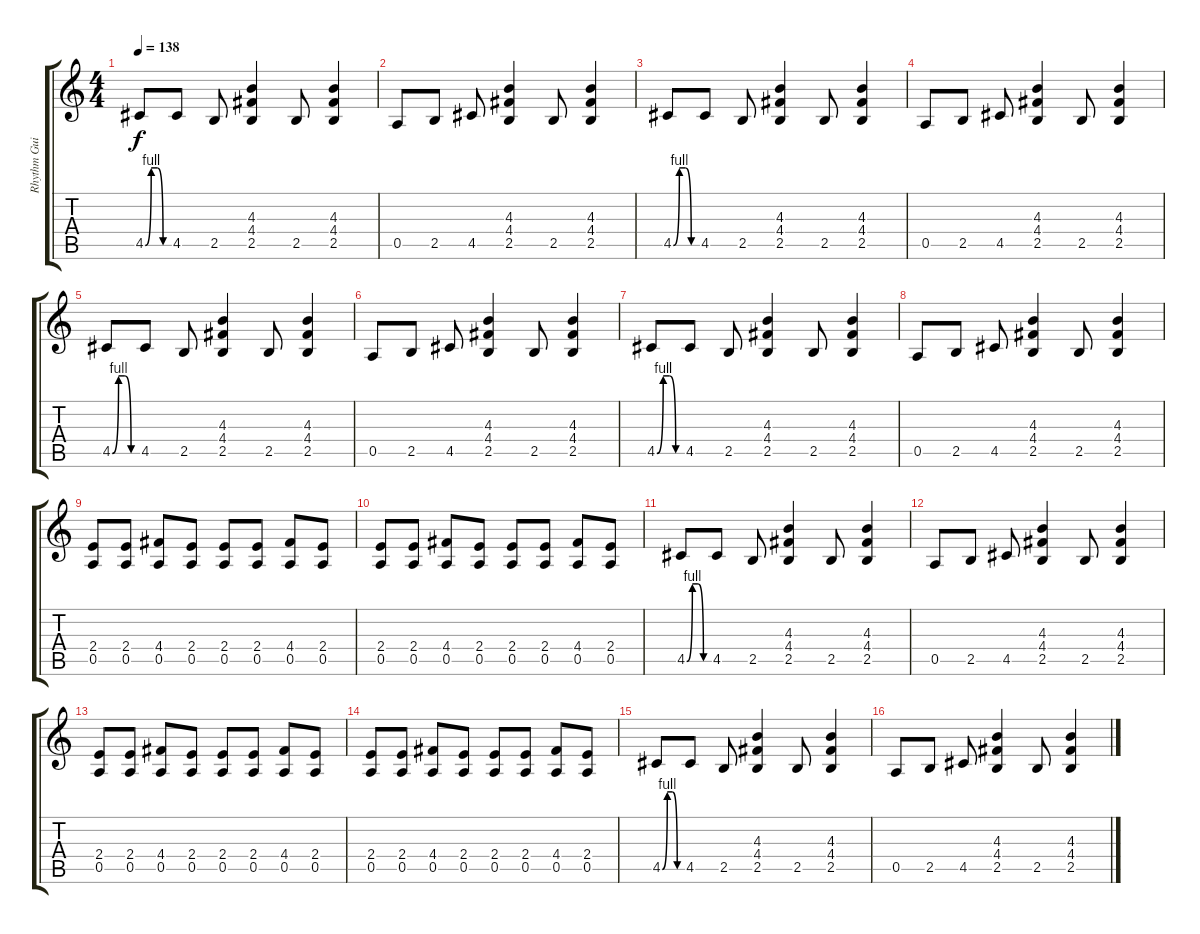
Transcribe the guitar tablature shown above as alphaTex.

\track ("Rhythm Guitar I" "Rhythm Gui") {instrument distortionguitar}
\staff {score tabs}
\tuning (E4 B3 G3 D3 A2 E2) {hide}
\ts (4 4)
\tempo 138
\clef g2
\ks c
4.5{be (custom 0 0 15 4 30 4 45 0 60 0)}.8{dy f instrument distortionguitar} 4.5.8 2.5.8 (4.3 4.4 2.5).4 2.5.8 (4.3 4.4 2.5).4 |
0.5.8 2.5.8 4.5.8 (4.3 4.4 2.5).4 2.5.8 (4.3 4.4 2.5).4 |
4.5{be (custom 0 0 15 4 30 4 45 0 60 0)}.8 4.5.8 2.5.8 (4.3 4.4 2.5).4 2.5.8 (4.3 4.4 2.5).4 |
0.5.8 2.5.8 4.5.8 (4.3 4.4 2.5).4 2.5.8 (4.3 4.4 2.5).4 |
4.5{be (custom 0 0 15 4 30 4 45 0 60 0)}.8 4.5.8 2.5.8 (4.3 4.4 2.5).4 2.5.8 (4.3 4.4 2.5).4 |
0.5.8 2.5.8 4.5.8 (4.3 4.4 2.5).4 2.5.8 (4.3 4.4 2.5).4 |
4.5{be (custom 0 0 15 4 30 4 45 0 60 0)}.8 4.5.8 2.5.8 (4.3 4.4 2.5).4 2.5.8 (4.3 4.4 2.5).4 |
0.5.8 2.5.8 4.5.8 (4.3 4.4 2.5).4 2.5.8 (4.3 4.4 2.5).4 |
(2.4 0.5).8 (2.4 0.5).8 (4.4 0.5).8 (2.4 0.5).8 (2.4 0.5).8 (2.4 0.5).8 (4.4 0.5).8 (2.4 0.5).8 |
(2.4 0.5).8 (2.4 0.5).8 (4.4 0.5).8 (2.4 0.5).8 (2.4 0.5).8 (2.4 0.5).8 (4.4 0.5).8 (2.4 0.5).8 |
4.5{be (custom 0 0 15 4 30 4 45 0 60 0)}.8 4.5.8 2.5.8 (4.3 4.4 2.5).4 2.5.8 (4.3 4.4 2.5).4 |
0.5.8 2.5.8 4.5.8 (4.3 4.4 2.5).4 2.5.8 (4.3 4.4 2.5).4 |
(2.4 0.5).8 (2.4 0.5).8 (4.4 0.5).8 (2.4 0.5).8 (2.4 0.5).8 (2.4 0.5).8 (4.4 0.5).8 (2.4 0.5).8 |
(2.4 0.5).8 (2.4 0.5).8 (4.4 0.5).8 (2.4 0.5).8 (2.4 0.5).8 (2.4 0.5).8 (4.4 0.5).8 (2.4 0.5).8 |
4.5{be (custom 0 0 15 4 30 4 45 0 60 0)}.8 4.5.8 2.5.8 (4.3 4.4 2.5).4 2.5.8 (4.3 4.4 2.5).4 |
0.5.8 2.5.8 4.5.8 (4.3 4.4 2.5).4 2.5.8 (4.3 4.4 2.5).4
